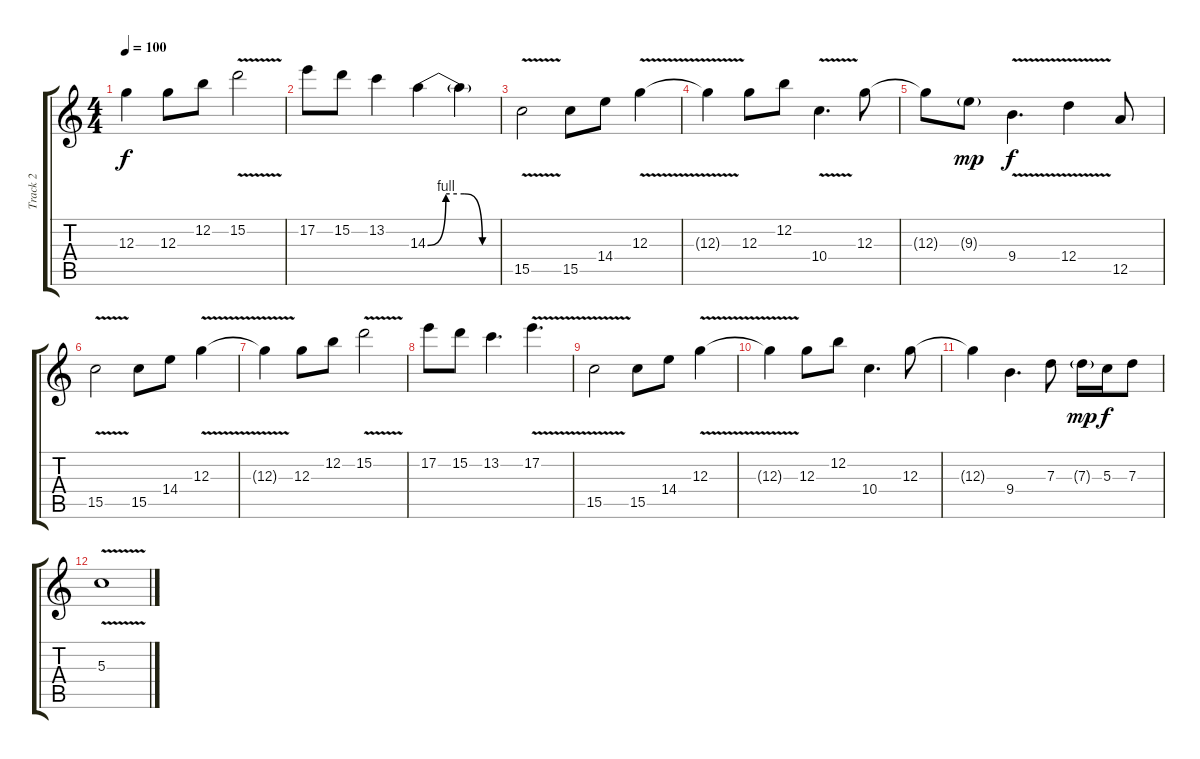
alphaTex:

\track ("Track 2" "Track 2") {instrument overdrivenguitar}
\staff {score tabs}
\tuning (E4 B3 G3 D3 A2 E2) {hide}
\ts (4 4)
\tempo 100
\clef g2
\ks c
12.3{t}.4{dy f} 12.3.8 12.2.8 15.2{v}.2 |
17.2.8 15.2.8 13.2.4 14.3{be (custom 0 0 15 4 30 4 45 0 60 0)}.4 14.3{t}.4 |
15.5{v}.2 15.5.8 14.4.8 12.3{v}.4 |
12.3{t}.4 12.3.8 12.2.8 10.4{v}.4{d} 12.3.8 |
12.3{t}.8 9.3{g}.8{dy mp} 9.4{v}.4{d dy f} 12.4{v}.4 12.5.8 |
15.5{v}.2 15.5.8 14.4.8 12.3{v}.4 |
12.3{t}.4 12.3.8 12.2.8 15.2{v}.2 |
17.2.8 15.2.8 13.2.4{d} 17.2{v}.4{d} |
15.5{v}.2 15.5.8 14.4.8 12.3{v}.4 |
12.3{t}.4 12.3.8 12.2.8 10.4.4{d} 12.3.8 |
12.3{t}.4 9.4.4{d} 7.3.8 7.3{g}.16{dy mp} 5.3.16{dy f} 7.3.8 |
5.3{v}.1
